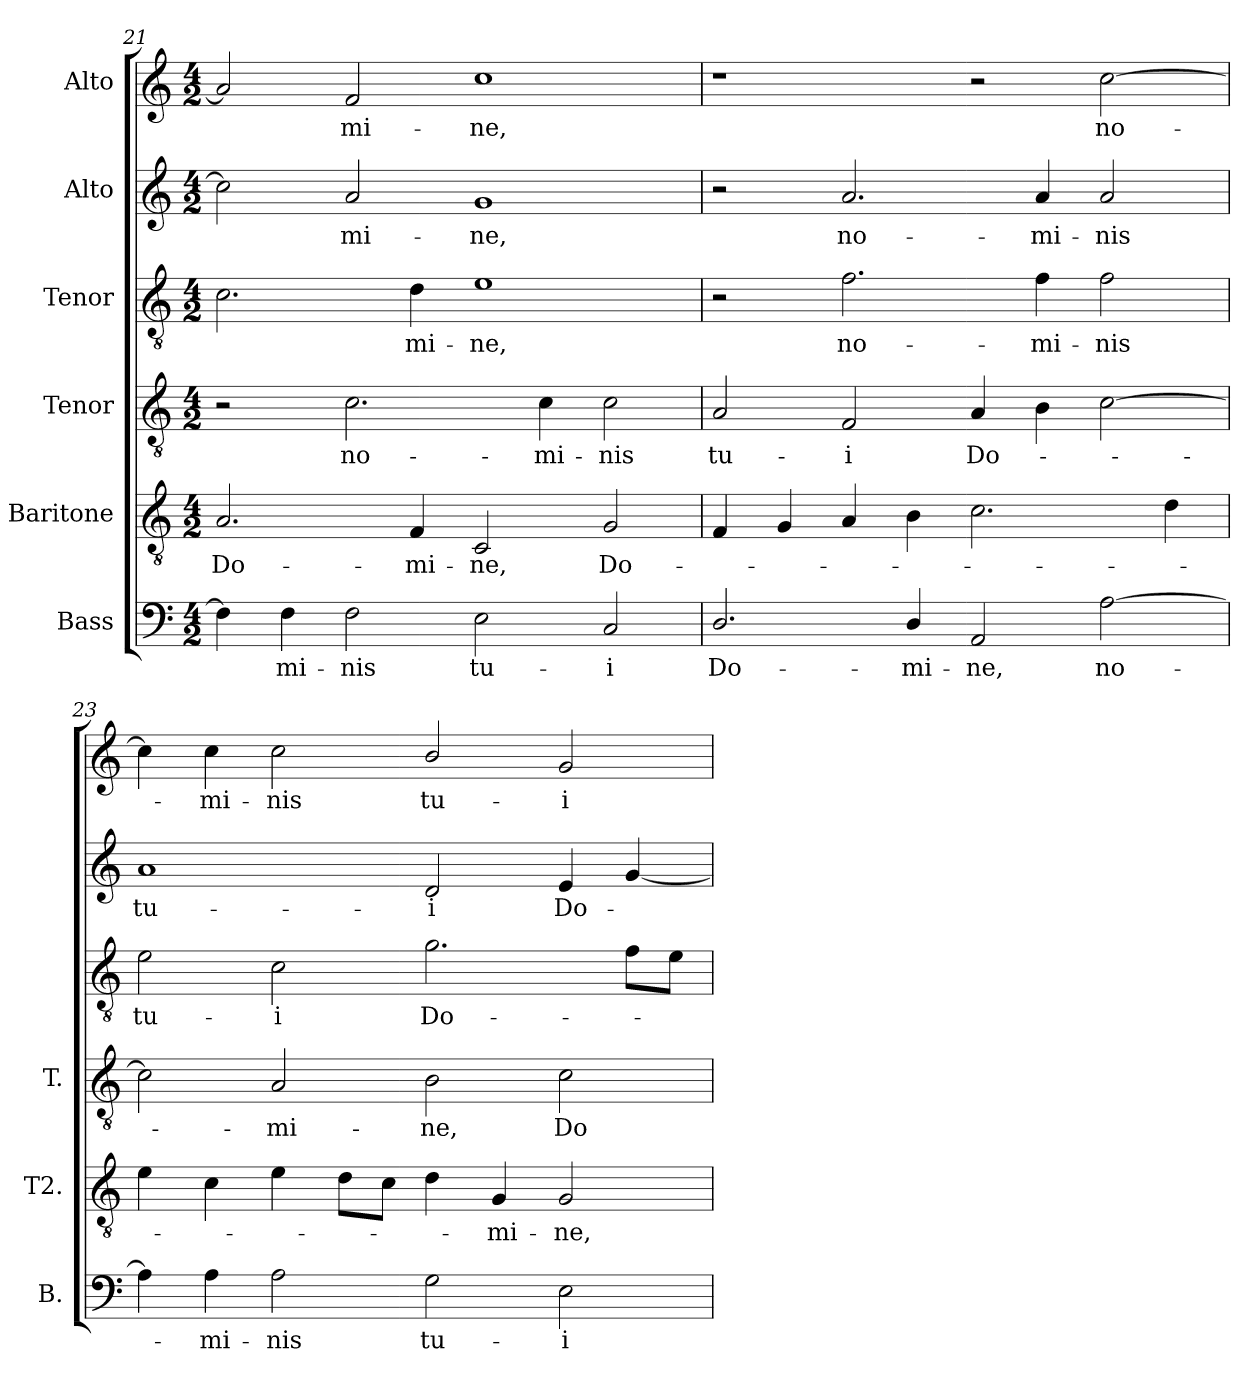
**kern	**text	**kern	**text	**kern	**text	**kern	**text	**kern	**text	**kern	**text
*part6	*part6	*part5	*part5	*part4	*part4	*part3	*part3	*part2	*part2	*part1	*part1
*staff6	*staff6	*staff5	*staff5	*staff4	*staff4	*staff3	*staff3	*staff2	*staff2	*staff1	*staff1
*I"Bass	*	*I"Baritone	*	*I"Tenor	*	*I"Tenor	*	*I"Alto	*	*I"Alto	*
*I'B.	*	*I'T2.	*	*I'T.	*	*	*	*	*	*	*
*clefF4	*	*clefGv2	*	*clefGv2	*	*clefGv2	*	*clefG2	*	*clefG2	*
*	*	*ITrd7c12	*	*ITrd7c12	*	*ITrd7c12	*	*	*	*	*
*k[]	*	*k[]	*	*k[]	*	*k[]	*	*k[]	*	*k[]	*
*C:	*	*C:	*	*C:	*	*C:	*	*C:	*	*C:	*
*M4/2	*	*M4/2	*	*M4/2	*	*M4/2	*	*M4/2	*	*M4/2	*
=21	=21	=21	=21	=21	=21	=21	=21	=21	=21	=21	=21
!	!	!	!LO:LY:b:color=#000000	!	!	!	!	!	!	!	!
4Fi\]	.	2.AAi/	Do-	2r	.	2.Ci\	.	2cci\]	.	2ai/]	.
!	!LO:LY:b:color=#000000	!	!	!	!	!	!	!	!	!	!
4Fi\	-mi-	.	.	.	.	.	.	.	.	.	.
!	!LO:LY:b:color=#000000	!	!	!	!	!	!	!	!	!	!
!	!	!	!	!	!LO:LY:b:color=#000000	!	!	!	!	!	!
!	!	!	!	!	!	!	!	!	!LO:LY:b:color=#000000	!	!
!	!	!	!	!	!	!	!	!	!	!	!LO:LY:b:color=#000000
2Fi\	-nis	.	.	2.Ci\	no-	.	.	2ai/	-mi-	2fi/	-mi-
!	!	!	!LO:LY:b:color=#000000	!	!	!	!	!	!	!	!
!	!	!	!	!	!	!	!LO:LY:b:color=#000000	!	!	!	!
.	.	4FFi/	-mi-	.	.	4Di\	-mi-	.	.	.	.
!	!LO:LY:b:color=#000000	!	!	!	!	!	!	!	!	!	!
!	!	!	!LO:LY:b:color=#000000	!	!	!	!	!	!	!	!
!	!	!	!	!	!	!	!LO:LY:b:color=#000000	!	!	!	!
!	!	!	!	!	!	!	!	!	!LO:LY:b:color=#000000	!	!
!	!	!	!	!	!	!	!	!	!	!	!LO:LY:b:color=#000000
2Ei\	tu-	2CCi/	-ne,	.	.	1Ei	-ne,	1gi	-ne,	1cci	-ne,
!	!	!	!	!	!LO:LY:b:color=#000000	!	!	!	!	!	!
.	.	.	.	4Ci\	-mi-	.	.	.	.	.	.
!	!LO:LY:b:color=#000000	!	!	!	!	!	!	!	!	!	!
!	!	!	!LO:LY:b:color=#000000	!	!	!	!	!	!	!	!
!	!	!	!	!	!LO:LY:b:color=#000000	!	!	!	!	!	!
2Ci/	-i	2GGi/	Do-	2Ci\	-nis	.	.	.	.	.	.
!!LO:LB:g=z
=22	=22	=22	=22	=22	=22	=22	=22	=22	=22	=22	=22
!	!LO:LY:b:color=#000000	!	!	!	!	!	!	!	!	!	!
!	!	!	!	!	!LO:LY:b:color=#000000	!	!	!	!	!	!
2.Di/	Do-	4FFi/	.	2AAi/	tu-	2r	.	2r	.	1r	.
.	.	4GGi/	.	.	.	.	.	.	.	.	.
!	!	!	!	!	!LO:LY:b:color=#000000	!	!	!	!	!	!
!	!	!	!	!	!	!	!LO:LY:b:color=#000000	!	!	!	!
!	!	!	!	!	!	!	!	!	!LO:LY:b:color=#000000	!	!
.	.	4AAi/	.	2FFi/	-i	2.Fi\	no-	2.ai/	no-	.	.
!	!LO:LY:b:color=#000000	!	!	!	!	!	!	!	!	!	!
4Di/	-mi-	4BBi\	.	.	.	.	.	.	.	.	.
!	!LO:LY:b:color=#000000	!	!	!	!	!	!	!	!	!	!
!	!	!	!	!	!LO:LY:b:color=#000000	!	!	!	!	!	!
2AAi/	-ne,	2.Ci\	.	4AAi/	Do-	.	.	.	.	2r	.
!	!	!	!	!	!	!	!LO:LY:b:color=#000000	!	!	!	!
!	!	!	!	!	!	!	!	!	!LO:LY:b:color=#000000	!	!
.	.	.	.	4BBi\	.	4Fi\	-mi-	4ai/	-mi-	.	.
!	!LO:LY:b:color=#000000	!	!	!	!	!	!	!	!	!	!
!	!	!	!	!	!	!	!LO:LY:b:color=#000000	!	!	!	!
!	!	!	!	!	!	!	!	!	!LO:LY:b:color=#000000	!	!
!	!	!	!	!	!	!	!	!	!	!	!LO:LY:b:color=#000000
[2Ai\	no-	.	.	[2Ci\	.	2Fi\	-nis	2ai/	-nis	[2cci\	no-
.	.	4Di\	.	.	.	.	.	.	.	.	.
=23	=23	=23	=23	=23	=23	=23	=23	=23	=23	=23	=23
!	!	!	!	!	!	!	!LO:LY:b:color=#000000	!	!	!	!
!	!	!	!	!	!	!	!	!	!LO:LY:b:color=#000000	!	!
4Ai\]	.	4Ei\	.	2Ci\]	.	2Ei\	tu-	1ai	tu-	4cci\]	.
!	!LO:LY:b:color=#000000	!	!	!	!	!	!	!	!	!	!
!	!	!	!	!	!	!	!	!	!	!	!LO:LY:b:color=#000000
4Ai\	-mi-	4Ci\	.	.	.	.	.	.	.	4cci\	-mi-
!	!LO:LY:b:color=#000000	!	!	!	!	!	!	!	!	!	!
!	!	!	!	!	!LO:LY:b:color=#000000	!	!	!	!	!	!
!	!	!	!	!	!	!	!LO:LY:b:color=#000000	!	!	!	!
!	!	!	!	!	!	!	!	!	!	!	!LO:LY:b:color=#000000
2Ai\	-nis	4Ei\	.	2AAi/	-mi-	2Ci\	-i	.	.	2cci\	-nis
.	.	8Di\L	.	.	.	.	.	.	.	.	.
.	.	8Ci\J	.	.	.	.	.	.	.	.	.
!	!LO:LY:b:color=#000000	!	!	!	!	!	!	!	!	!	!
!	!	!	!	!	!LO:LY:b:color=#000000	!	!	!	!	!	!
!	!	!	!	!	!	!	!LO:LY:b:color=#000000	!	!	!	!
!	!	!	!	!	!	!	!	!	!LO:LY:b:color=#000000	!	!
!	!	!	!	!	!	!	!	!	!	!	!LO:LY:b:color=#000000
2Gi\	tu-	4Di\	.	2BBi\	-ne,	2.Gi\	Do-	2di/	-i	2bi/	tu-
!	!	!	!LO:LY:b:color=#000000	!	!	!	!	!	!	!	!
.	.	4GGi/	-mi-	.	.	.	.	.	.	.	.
!	!LO:LY:b:color=#000000	!	!	!	!	!	!	!	!	!	!
!	!	!	!LO:LY:b:color=#000000	!	!	!	!	!	!	!	!
!	!	!	!	!	!LO:LY:b:color=#000000	!	!	!	!	!	!
!	!	!	!	!	!	!	!	!	!LO:LY:b:color=#000000	!	!
!	!	!	!	!	!	!	!	!	!	!	!LO:LY:b:color=#000000
2Ei\	-i	2GGi/	-ne,	2Ci\	Do-	.	.	4ei/	Do-	2gi/	-i
.	.	.	.	.	.	8Fi\L	.	[4gi/	.	.	.
.	.	.	.	.	.	8Ei\J	.	.	.	.	.
=	=	=	=	=	=	=	=	=	=	=	=
*-	*-	*-	*-	*-	*-	*-	*-	*-	*-	*-	*-
